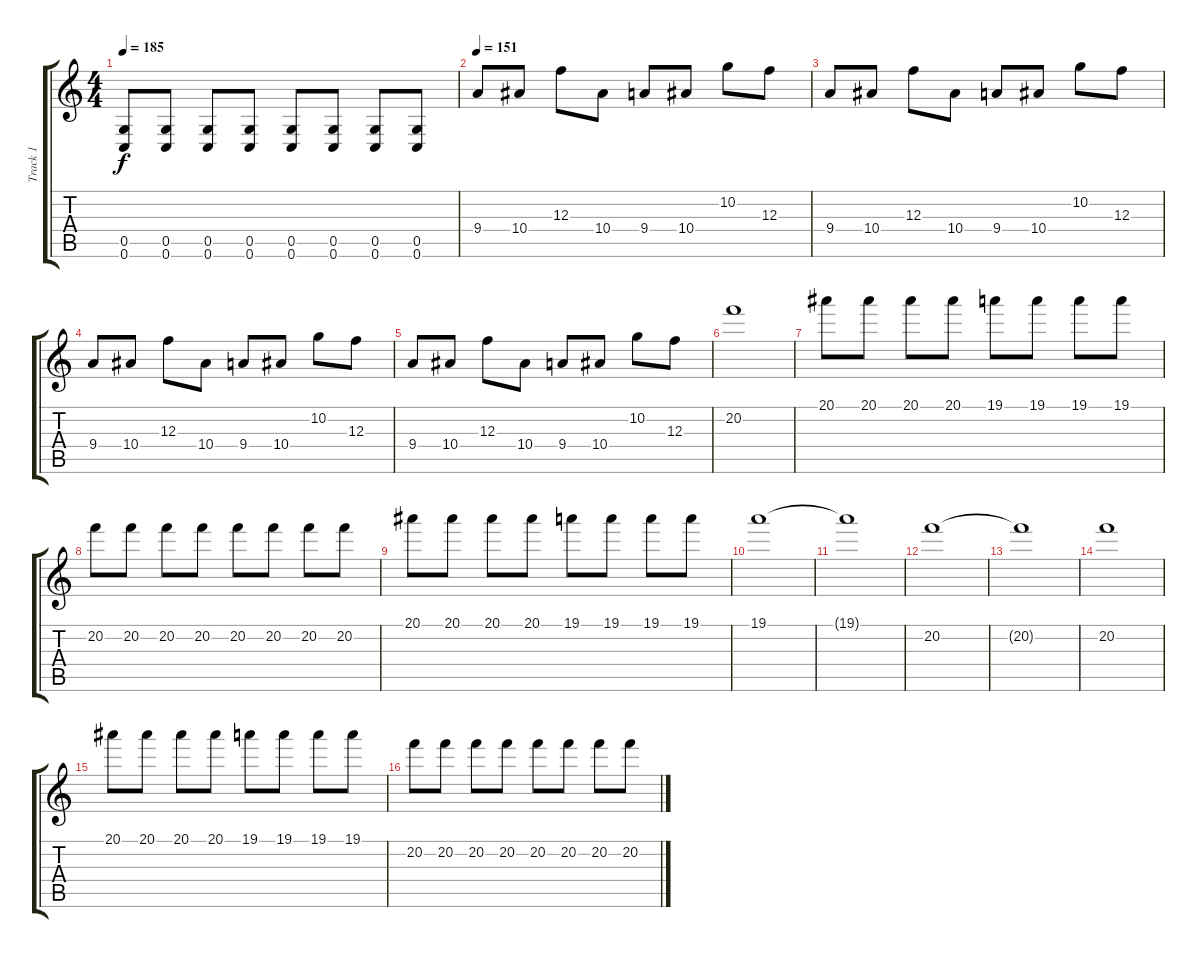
\track ("Track 1" "Track 1") {instrument overdrivenguitar}
\staff {score tabs}
\tuning (D4 A3 F3 C3 G2 C2) {hide}
\ts (4 4)
\tempo 185
\clef g2
\ks c
(0.5 0.6).8{dy f} (0.5 0.6).8 (0.5 0.6).8 (0.5 0.6).8 (0.5 0.6).8 (0.5 0.6).8 (0.5 0.6).8 (0.5 0.6).8 |
\tempo 151
9.4.8 10.4.8 12.3.8 10.4.8 9.4.8 10.4.8 10.2.8 12.3.8 |
9.4.8 10.4.8 12.3.8 10.4.8 9.4.8 10.4.8 10.2.8 12.3.8 |
9.4.8 10.4.8 12.3.8 10.4.8 9.4.8 10.4.8 10.2.8 12.3.8 |
9.4.8 10.4.8 12.3.8 10.4.8 9.4.8 10.4.8 10.2.8 12.3.8 |
20.2.1{balance 8} |
20.1.8 20.1.8 20.1.8 20.1.8 19.1.8 19.1.8 19.1.8 19.1.8 |
20.2.8 20.2.8 20.2.8 20.2.8 20.2.8 20.2.8 20.2.8 20.2.8 |
20.1.8 20.1.8 20.1.8 20.1.8 19.1.8 19.1.8 19.1.8 19.1.8 |
19.1.1 |
19.1{t}.1 |
20.2.1 |
20.2{t}.1 |
20.2.1 |
20.1.8 20.1.8 20.1.8 20.1.8 19.1.8 19.1.8 19.1.8 19.1.8 |
20.2.8 20.2.8 20.2.8 20.2.8 20.2.8 20.2.8 20.2.8 20.2.8
